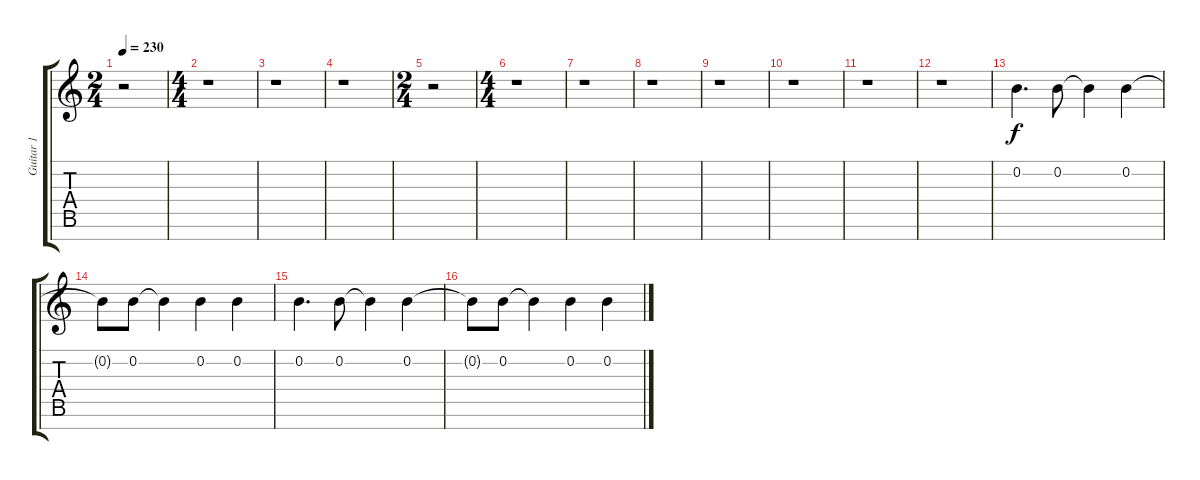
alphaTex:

\track ("Guitar 1" "Guitar 1") {instrument electricguitarmuted}
\staff {score tabs}
\tuning (E4 B3 G3 D3 A2 E2 B1) {hide}
\ts (2 4)
\tempo 230
\clef g2
\ks c
r.2{dy f} |
\ts (4 4)
r.1 |
r.1 |
r.1 |
\ts (2 4)
r.2 |
\ts (4 4)
r.1 |
r.1 |
r.1 |
r.1 |
r.1 |
r.1 |
r.1 |
0.2.4{d balance 0} 0.2.8 0.2{t}.4 0.2.4 |
0.2{t}.8 0.2.8 0.2{t}.4 0.2.4 0.2.4 |
0.2.4{d} 0.2.8 0.2{t}.4 0.2.4 |
0.2{t}.8 0.2.8 0.2{t}.4 0.2.4 0.2.4
